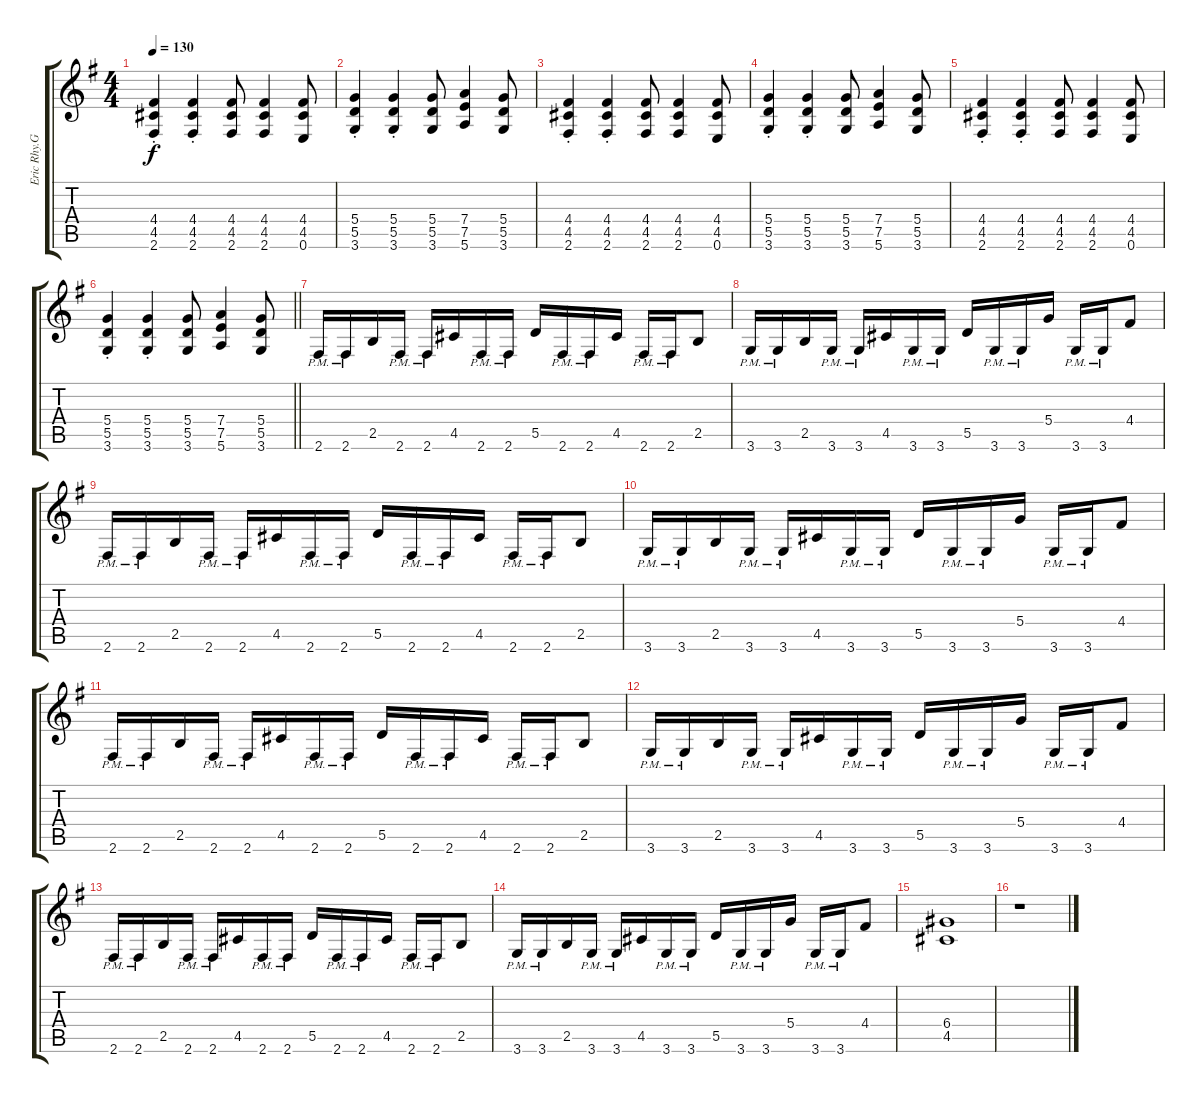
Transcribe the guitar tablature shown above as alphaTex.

\track ("Eric Rhy.Gtr." "Eric Rhy.G") {instrument distortionguitar}
\staff {score tabs}
\tuning (E4 B3 G3 D3 A2 E2) {hide}
\ts (4 4)
\tempo 130
\clef g2
\ks g
(4.4{st} 4.5{st} 2.6{st}).4{dy f} (4.4{st} 4.5{st} 2.6{st}).4 (4.4 4.5 2.6).8 (4.4 4.5 2.6).4 (4.4 4.5 0.6).8 |
(5.4{st} 5.5{st} 3.6{st}).4 (5.4{st} 5.5{st} 3.6{st}).4 (5.4 5.5 3.6).8 (7.4 7.5 5.6).4 (5.4 5.5 3.6).8 |
(4.4{st} 4.5{st} 2.6{st}).4 (4.4{st} 4.5{st} 2.6{st}).4 (4.4 4.5 2.6).8 (4.4 4.5 2.6).4 (4.4 4.5 0.6).8 |
(5.4{st} 5.5{st} 3.6{st}).4 (5.4{st} 5.5{st} 3.6{st}).4 (5.4 5.5 3.6).8 (7.4 7.5 5.6).4 (5.4 5.5 3.6).8 |
(4.4{st} 4.5{st} 2.6{st}).4 (4.4{st} 4.5{st} 2.6{st}).4 (4.4 4.5 2.6).8 (4.4 4.5 2.6).4 (4.4 4.5 0.6).8 |
\barLineRight lightlight
(5.4{st} 5.5{st} 3.6{st}).4 (5.4{st} 5.5{st} 3.6{st}).4 (5.4 5.5 3.6).8 (7.4 7.5 5.6).4 (5.4 5.5 3.6).8 |
2.6{pm}.16 2.6{pm}.16 2.5.16 2.6{pm}.16 2.6{pm}.16 4.5.16 2.6{pm}.16 2.6{pm}.16 5.5.16 2.6{pm}.16 2.6{pm}.16 4.5.16 2.6{pm}.16 2.6{pm}.16 2.5.8 |
3.6{pm}.16 3.6{pm}.16 2.5.16 3.6{pm}.16 3.6{pm}.16 4.5.16 3.6{pm}.16 3.6{pm}.16 5.5.16 3.6{pm}.16 3.6{pm}.16 5.4.16 3.6{pm}.16 3.6{pm}.16 4.4.8 |
2.6{pm}.16 2.6{pm}.16 2.5.16 2.6{pm}.16 2.6{pm}.16 4.5.16 2.6{pm}.16 2.6{pm}.16 5.5.16 2.6{pm}.16 2.6{pm}.16 4.5.16 2.6{pm}.16 2.6{pm}.16 2.5.8 |
3.6{pm}.16 3.6{pm}.16 2.5.16 3.6{pm}.16 3.6{pm}.16 4.5.16 3.6{pm}.16 3.6{pm}.16 5.5.16 3.6{pm}.16 3.6{pm}.16 5.4.16 3.6{pm}.16 3.6{pm}.16 4.4.8 |
2.6{pm}.16 2.6{pm}.16 2.5.16 2.6{pm}.16 2.6{pm}.16 4.5.16 2.6{pm}.16 2.6{pm}.16 5.5.16 2.6{pm}.16 2.6{pm}.16 4.5.16 2.6{pm}.16 2.6{pm}.16 2.5.8 |
3.6{pm}.16 3.6{pm}.16 2.5.16 3.6{pm}.16 3.6{pm}.16 4.5.16 3.6{pm}.16 3.6{pm}.16 5.5.16 3.6{pm}.16 3.6{pm}.16 5.4.16 3.6{pm}.16 3.6{pm}.16 4.4.8 |
2.6{pm}.16 2.6{pm}.16 2.5.16 2.6{pm}.16 2.6{pm}.16 4.5.16 2.6{pm}.16 2.6{pm}.16 5.5.16 2.6{pm}.16 2.6{pm}.16 4.5.16 2.6{pm}.16 2.6{pm}.16 2.5.8 |
3.6{pm}.16 3.6{pm}.16 2.5.16 3.6{pm}.16 3.6{pm}.16 4.5.16 3.6{pm}.16 3.6{pm}.16 5.5.16 3.6{pm}.16 3.6{pm}.16 5.4.16 3.6{pm}.16 3.6{pm}.16 4.4.8 |
(6.4 4.5).1 |
r.1
